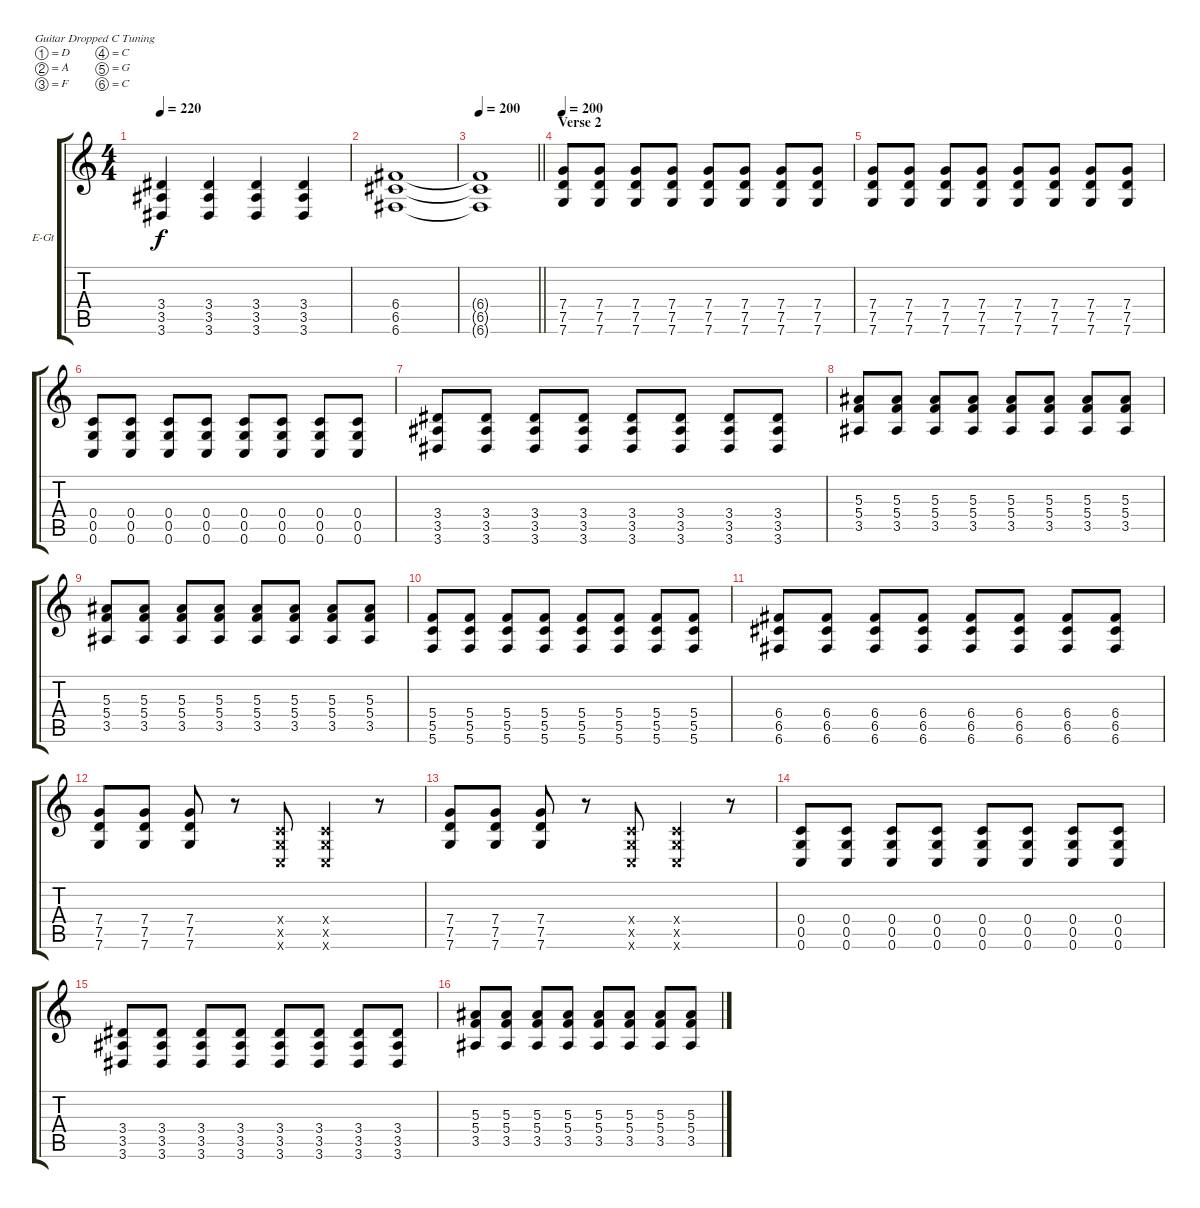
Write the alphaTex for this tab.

\bracketExtendMode groupsimilarinstruments
\firstSystemTrackNameOrientation horizontal
\otherSystemsTrackNameOrientation horizontal
\track ("Rhythm" "E-Gt") {instrument distortionguitar}
\staff {score tabs}
\tuning (D4 A3 F3 C3 G2 C2)
\ts (4 4)
\tempo 220
\clef g2
\ks c
(3.4 3.5 3.6).4{dy f} (3.4 3.5 3.6).4 (3.4 3.5 3.6).4 (3.4 3.5 3.6).4 |
(6.4 6.5 6.6).1 |
\tempo 200
\barLineRight lightlight
(6.4{t} 6.5{t} 6.6{t}).1 |
\section ("" "Verse 2")
\tempo 200
(7.4 7.5 7.6).8 (7.4 7.5 7.6).8 (7.4 7.5 7.6).8 (7.4 7.5 7.6).8 (7.4 7.5 7.6).8 (7.4 7.5 7.6).8 (7.4 7.5 7.6).8 (7.4 7.5 7.6).8 |
(7.4 7.5 7.6).8 (7.4 7.5 7.6).8 (7.4 7.5 7.6).8 (7.4 7.5 7.6).8 (7.4 7.5 7.6).8 (7.4 7.5 7.6).8 (7.4 7.5 7.6).8 (7.4 7.5 7.6).8 |
(0.4 0.5 0.6).8 (0.4 0.5 0.6).8 (0.4 0.5 0.6).8 (0.4 0.5 0.6).8 (0.4 0.5 0.6).8 (0.4 0.5 0.6).8 (0.4 0.5 0.6).8 (0.4 0.5 0.6).8 |
(3.4 3.5 3.6).8 (3.4 3.5 3.6).8 (3.4 3.5 3.6).8 (3.4 3.5 3.6).8 (3.4 3.5 3.6).8 (3.4 3.5 3.6).8 (3.4 3.5 3.6).8 (3.4 3.5 3.6).8 |
(5.3 5.4 3.5).8 (5.3 5.4 3.5).8 (5.3 5.4 3.5).8 (5.3 5.4 3.5).8 (5.3 5.4 3.5).8 (5.3 5.4 3.5).8 (5.3 5.4 3.5).8 (5.3 5.4 3.5).8 |
(5.3 5.4 3.5).8 (5.3 5.4 3.5).8 (5.3 5.4 3.5).8 (5.3 5.4 3.5).8 (5.3 5.4 3.5).8 (5.3 5.4 3.5).8 (5.3 5.4 3.5).8 (5.3 5.4 3.5).8 |
(5.4 5.5 5.6).8 (5.4 5.5 5.6).8 (5.4 5.5 5.6).8 (5.4 5.5 5.6).8 (5.4 5.5 5.6).8 (5.4 5.5 5.6).8 (5.4 5.5 5.6).8 (5.4 5.5 5.6).8 |
(6.4 6.5 6.6).8 (6.4 6.5 6.6).8 (6.4 6.5 6.6).8 (6.4 6.5 6.6).8 (6.4 6.5 6.6).8 (6.4 6.5 6.6).8 (6.4 6.5 6.6).8 (6.4 6.5 6.6).8 |
(7.4 7.5 7.6).8 (7.4 7.5 7.6).8 (7.4 7.5 7.6).8 r.8 (0.4{x} 0.5{x} 0.6{x}).8 (0.4{x} 0.5{x} 0.6{x}).4 r.8 |
(7.4 7.5 7.6).8 (7.4 7.5 7.6).8 (7.4 7.5 7.6).8 r.8 (0.4{x} 0.5{x} 0.6{x}).8 (0.4{x} 0.5{x} 0.6{x}).4 r.8 |
(0.4 0.5 0.6).8 (0.4 0.5 0.6).8 (0.4 0.5 0.6).8 (0.4 0.5 0.6).8 (0.4 0.5 0.6).8 (0.4 0.5 0.6).8 (0.4 0.5 0.6).8 (0.4 0.5 0.6).8 |
(3.4 3.5 3.6).8 (3.4 3.5 3.6).8 (3.4 3.5 3.6).8 (3.4 3.5 3.6).8 (3.4 3.5 3.6).8 (3.4 3.5 3.6).8 (3.4 3.5 3.6).8 (3.4 3.5 3.6).8 |
(5.3 5.4 3.5).8 (5.3 5.4 3.5).8 (5.3 5.4 3.5).8 (5.3 5.4 3.5).8 (5.3 5.4 3.5).8 (5.3 5.4 3.5).8 (5.3 5.4 3.5).8 (5.3 5.4 3.5).8
